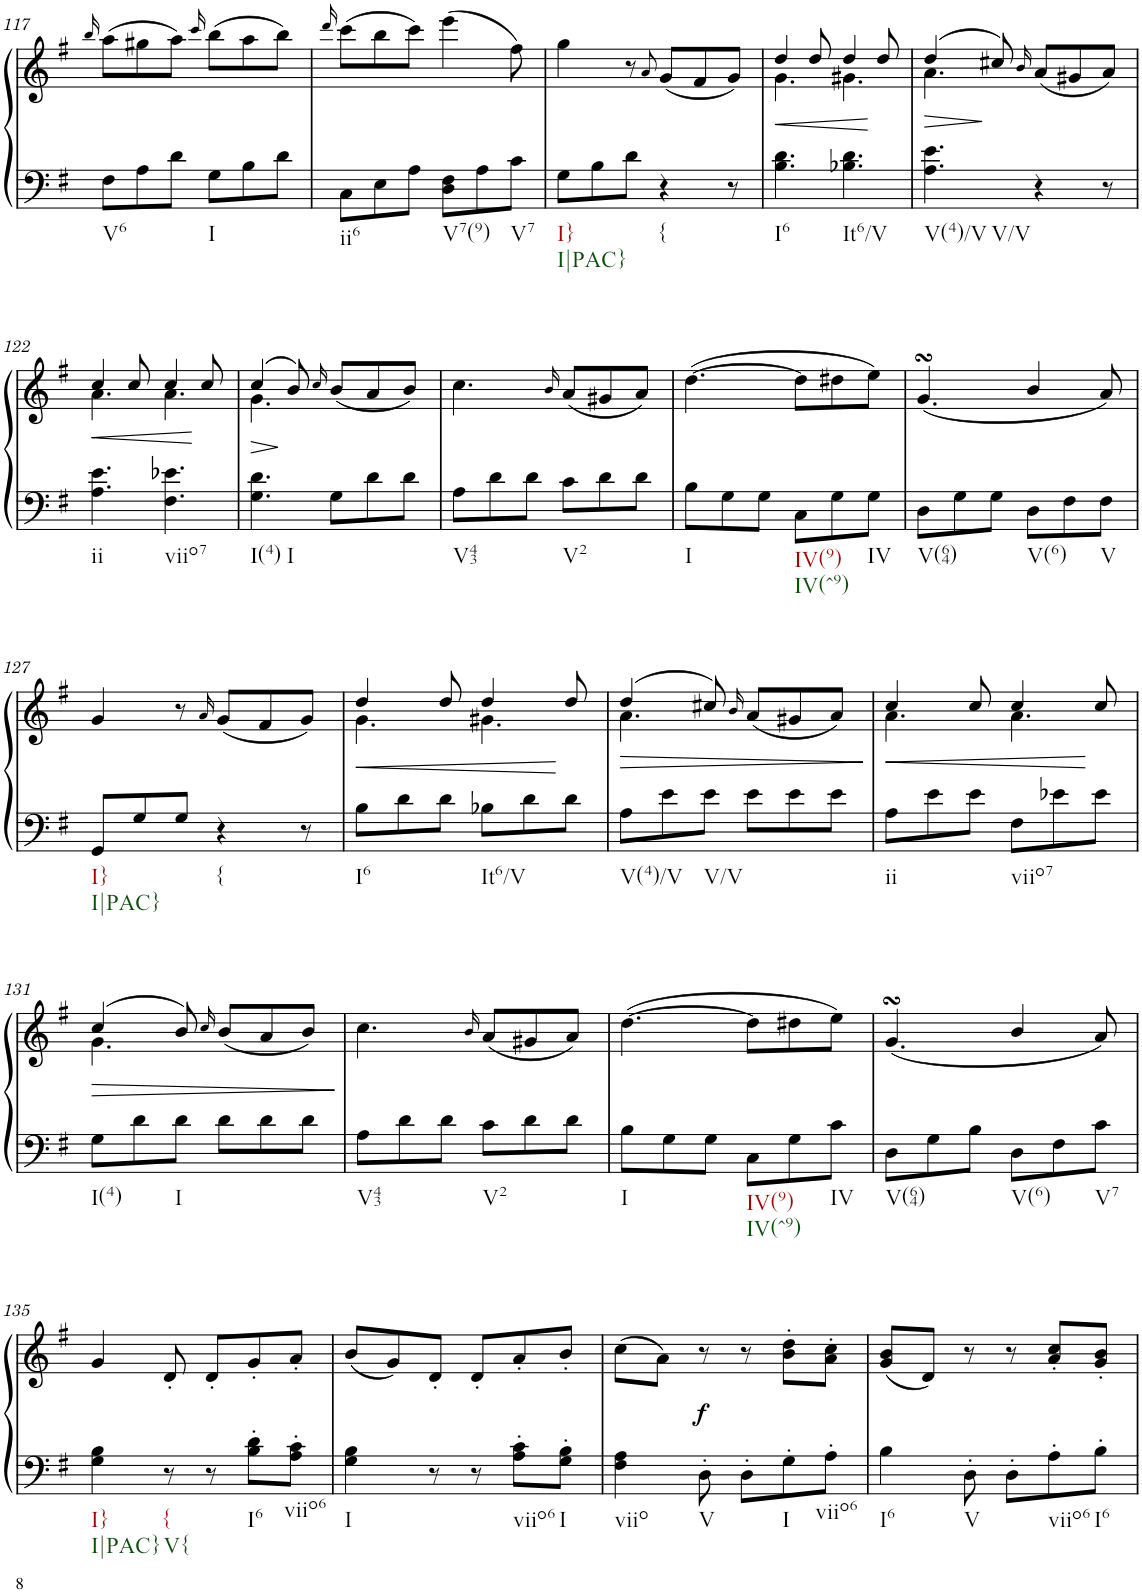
**kern	**kern	**dynam
*part1	*part1	*part1
*staff2	*staff1	*staff1/2
*I"Klavier linke Hand	*	*
!!LO:PB:g=z
*clefF4	*clefG2	*
*k[f#]	*k[f#]	*
*M6/8	*M6/8	*
=117	=117	=117
.	16qbb/	.
!LO:TX:b:t=V6	!	!
8F#\L	(8aa\L	.
8A\	8gg#X\	.
8d\J	8aa\J)	.
.	16qccc/	.
!LO:TX:b:t=I	!	!
8G\L	(8bb\L	.
8B\	8aa\	.
8d\J	8bb\J)	.
=118	=118	=118
.	16qddd/	.
!LO:TX:b:t=ii6	!	!
8C\L	(8ccc\L	.
8E\	8bb\	.
8A\J	8ccc\J)	.
!LO:TX:b:t=V7(9)	!	!
8D\ 8F#\L	(4eee\	.
8A\	.	.
!LO:TX:b:t=V7	!	!
8c\J	8ff#\)	.
=119	=119	=119
!LO:TX:b:t=I}	!	!
!LO:TX:b:t=I|PAC}	!	!
8G\L	4gg\	.
8B\	.	.
8d\J	8r	.
.	8qa/	.
!LO:TX:b:t={	!	!
4r	(8g/L	.
.	8f#/	.
8r	8g/J)	.
=120	=120	=120
!LO:TX:b:t=I6	!	!
!	!	!LO:HP:b
*	*^	*
4.B\ 4.d\	4dd/	4.g\	<
.	8dd/	.	.
!LO:TX:b:t=It6/V	!	!	!
4.B-X\ 4.d\	4dd/	4.g#X\	.
.	8dd/	.	[
=121	=121	=121	=121
!LO:TX:b:t=V(4)/V	!	!	!
!LO:TX:b:t=V/V	!	!	!
!	!	!	!LO:HP:b
4.A\ 4.e\	(>4dd/	4.a\	>
.	8cc#X/)	.	]
.	16qb/	.	.
4r	(8a/L	4.ryy	.
.	8g#X/	.	.
8r	8a/J)	.	.
!!LO:LB:g=z	!!
=122	=122	=122	=122
!LO:TX:b:t=ii	!	!	!
!	!	!	!LO:HP:b
4.A\ 4.e\	4cc/	4.a\	<
.	8cc/	.	.
!LO:TX:b:t=viio7	!	!	!
4.F#\ 4.e-X\	4cc/	4.a\	.
.	8cc/	.	[
=123	=123	=123	=123
!LO:TX:b:t=I(4)	!	!	!
!LO:TX:b:t=I	!	!	!
!	!	!	!LO:HP:b
4.G\ 4.d\	(4cc/	4.g\	>
.	8b/)	.	]
.	16qcc/	.	.
8G\L	(<8b/L	4.ryy	.
8d\	8a/	.	.
8d\J	8b/J)	.	.
*	*v	*v	*
=124	=124	=124
!LO:TX:b:t=V43	!	!
8A\L	4.cc\	.
8d\	.	.
8d\J	.	.
.	16qb/	.
!LO:TX:b:t=V2	!	!
8c\L	(8a/L	.
8d\	8g#X/	.
8d\J	8a/J)	.
=125	=125	=125
!LO:TX:b:t=I	!	!
8B\L	([4.dd\	.
8G\	.	.
8G\J	.	.
!LO:TX:b:t=IV(9)	!	!
!LO:TX:b:t=IV(^9)	!	!
8C\L	8dd\L]	.
8G\	8dd#X\	.
!LO:TX:b:t=IV	!	!
8G\J	8ee\J)	.
=126	=126	=126
!LO:TX:b:t=V(64)	!	!
8D\L	(4.gsSSs/	.
8G\	.	.
8G\J	.	.
!LO:TX:b:t=V(6)	!	!
8D\L	4b/	.
8F#\	.	.
!LO:TX:b:t=V	!	!
8F#\J	8a/)	.
!!LO:LB:g=z
=127	=127	=127
!LO:TX:b:t=I}	!	!
!LO:TX:b:t=I|PAC}	!	!
8GG/L	4g/	.
8G/	.	.
8G/J	8r	.
.	16qa/	.
!LO:TX:b:t={	!	!
4r	(8g/L	.
.	8f#/	.
8r	8g/J)	.
=128	=128	=128
!LO:TX:b:t=I6	!	!
!	!	!LO:HP:b
*	*^	*
8B\L	4dd/	4.g\	<
8d\	.	.	.
8d\J	8dd/	.	.
!LO:TX:b:t=It6/V	!	!	!
8B-X\L	4dd/	4.g#X\	.
8d\	.	.	.
8d\J	8dd/	.	[
=129	=129	=129	=129
!LO:TX:b:t=V(4)/V	!	!	!
!	!	!	!LO:HP:b
8A\L	(4dd/	4.a\	>
8e\	.	.	.
!LO:TX:b:t=V/V	!	!	!
8e\J	8cc#X/)	.	.
.	16qb/	.	.
8e\L	(<8a/L	4.ryy	.
8e\	8g#X/	.	.
8e\J	8a/J)	.	.
*	*v	*v	*
.	.	]
=130	=130	=130
!LO:TX:b:t=ii	!	!
!	!	!LO:HP:b
*	*^	*
8A\L	4cc/	4.a\	<
8e\	.	.	.
8e\J	8cc/	.	.
!LO:TX:b:t=viio7	!	!	!
8F#\L	4cc/	4.a\	.
8e-X\	.	.	.
8e-\J	8cc/	.	[
!!LO:LB:g=z	!!
=131	=131	=131	=131
!LO:TX:b:t=I(4)	!	!	!
!	!	!	!LO:HP:b
8G\L	(4cc/	4.g\	>
8d\	.	.	.
!LO:TX:b:t=I	!	!	!
8d\J	8b/)	.	.
.	16qcc/	.	.
8d\L	(<8b/L	4.ryy	.
8d\	8a/	.	.
8d\J	8b/J)	.	.
*	*v	*v	*
.	.	]
=132	=132	=132
!LO:TX:b:t=V43	!	!
8A\L	4.cc\	.
8d\	.	.
8d\J	.	.
.	16qb/	.
!LO:TX:b:t=V2	!	!
8c\L	(8a/L	.
8d\	8g#X/	.
8d\J	8a/J)	.
=133	=133	=133
!LO:TX:b:t=I	!	!
8B\L	([4.dd\	.
8G\	.	.
8G\J	.	.
!LO:TX:b:t=IV(9)	!	!
!LO:TX:b:t=IV(^9)	!	!
8C\L	8dd\L]	.
8G\	8dd#X\	.
!LO:TX:b:t=IV	!	!
8c\J	8ee\J)	.
=134	=134	=134
!LO:TX:b:t=V(64)	!	!
8D\L	(4.gsSSs/	.
8G\	.	.
8B\J	.	.
!LO:TX:b:t=V(6)	!	!
8D\L	4b/	.
8F#\	.	.
!LO:TX:b:t=V7	!	!
8c\J	8a/)	.
!!LO:LB:g=z
=135	=135	=135
!LO:TX:b:t=I}	!	!
!LO:TX:b:t=I|PAC}	!	!
4G\ 4B\	4g/	.
!LO:TX:b:t={	!	!
!LO:TX:b:t=V{	!	!
8r	8d'/	.
8r	8d'/L	.
!LO:TX:b:t=I6	!	!
8B\' 8d\'L	8g'/	.
!LO:TX:b:t=viio6	!	!
8A\' 8c\'J	8a'/J	.
=136	=136	=136
!LO:TX:b:t=I	!	!
4G\ 4B\	(8b/L	.
.	8g/)	.
8r	8d'/J	.
8r	8d'/L	.
!LO:TX:b:t=viio6	!	!
8A\' 8c\'L	8a'/	.
!LO:TX:b:t=I	!	!
8G\' 8B\'J	8b'/J	.
=137	=137	=137
!LO:TX:b:t=viio	!	!
4F#\ 4A\	(8cc\L	.
.	8a\J)	.
!LO:TX:b:t=V	!	!
!	!	!LO:DY:b
8D'\	8r	f
8D'\L	8r	.
!LO:TX:b:t=I	!	!
8G'\	8b\' 8dd\'L	.
!LO:TX:b:t=viio6	!	!
8A'\J	8a\' 8cc\'J	.
=138	=138	=138
!LO:TX:b:t=I6	!	!
4B\	(8g/ 8b/L	.
.	8d/J)	.
!LO:TX:b:t=V	!	!
8D'\	8r	.
8D'\L	8r	.
!LO:TX:b:t=viio6	!	!
8A'\	8a/' 8cc/'L	.
!LO:TX:b:t=I6	!	!
8B'\J	8g/' 8b/'J	.
=	=	=
*-	*-	*-
